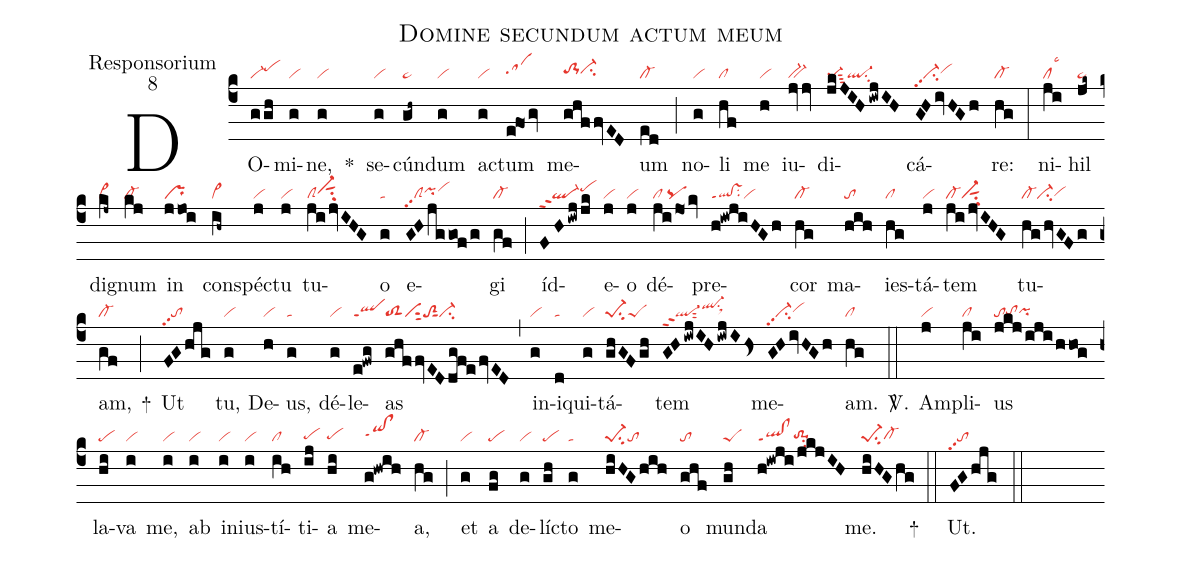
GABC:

name: Domine secundum actum meum;
office-part: Responsorium;
mode: 8;
nabc-lines: 1;
%%
(c4)
DO(ggh|vi-pehi)mi(g|vi)ne,(g|vi) *()
se(g|vi)cún(gh~|ta>)dum(g|vi) ac(g|vi)tum(efOgv|sahh) me(ghffvED|to-1hhci-hh)um(ed|cl-) (;)
no(g|vi)li(hf|cl) me(h|vi) iu(jvv|bv-)di(jkJIHiwjIH|pe-1sut3ql-su2)cá(GHivHGh|vi-pp2su2vihh)re:(hg|cl-) (:)
ni(ji|cllsc3)hil(jk~|ta>) di(kj~|vi>)gnum(kj|cl-) in(jjoi|pr) con(ih~|vi>)spéc(j|vi)tu(j|vi) tu(jijvIHG|clSvi-hhsut1su2)o(g|ta) e(GHjggof/g|clSpp2pihhvihi)gi(gf|cl-) (;)
íd(FHiwj/jk|ql-ppt2pehi)e(j|vi)o(j|vi) dé(ji/jokv|cl/pq)pre(h!iwjiHGh|ql!vsppt1su2vi)cor(hg|cl-)
ma(hih|to)ies(hg|cl)tá(j|vi)tem(jijvIHG|cl-vi-sut1su2) tu(hghvGFg|cl-ci-vihg)am,(gf|cl-) +(;)
Ut(FGhjg|topp2) tu,(g|vi) De(h|vi)us,(g|ta) dé(g|vi)le(e!fwg|qlppt1)as(ghffvEDdg!f!efvED|toS2visut2toS2sut1ci-) (,)
in(g|vi)i(d|ta)qui(g|vi)tá(ghGFgh|pe-1su2peS)tem(GHiwjIHiwjIhs>|ql-ppt2sut2ql-hisu1sux1) me(GHivHGh|vi-pp2su2vihh)am.(hg|cl) <sp>V/</sp>.(::)
Am(j|vi)pli(ji|cl)us(jkj/iji/hhog|totohgpihg) la(hi|pe)va(i|vi) me,(i|vi) ab(i|vi) in(i|vi)ius(i|vi)tí(ih|cl)ti(ij|pehg)a(hi|pehg) me(g!hwih|qihh!clhhppt1)a,(hg|cl-) (;)
et(g|vi) a(fg|pe) de(g|vi)líc(gh|pe)to(g|ta) me(hiHGhih|pe-1su2to)o(ghf|to) mun(gh|peS)da(h!iwji/jkjIH|ql!clppt1to-1hgsu2) me.(hiHGhg|pe-1su2cl-hg) +(::)
Ut.(FGhjg|topp2) (::)
